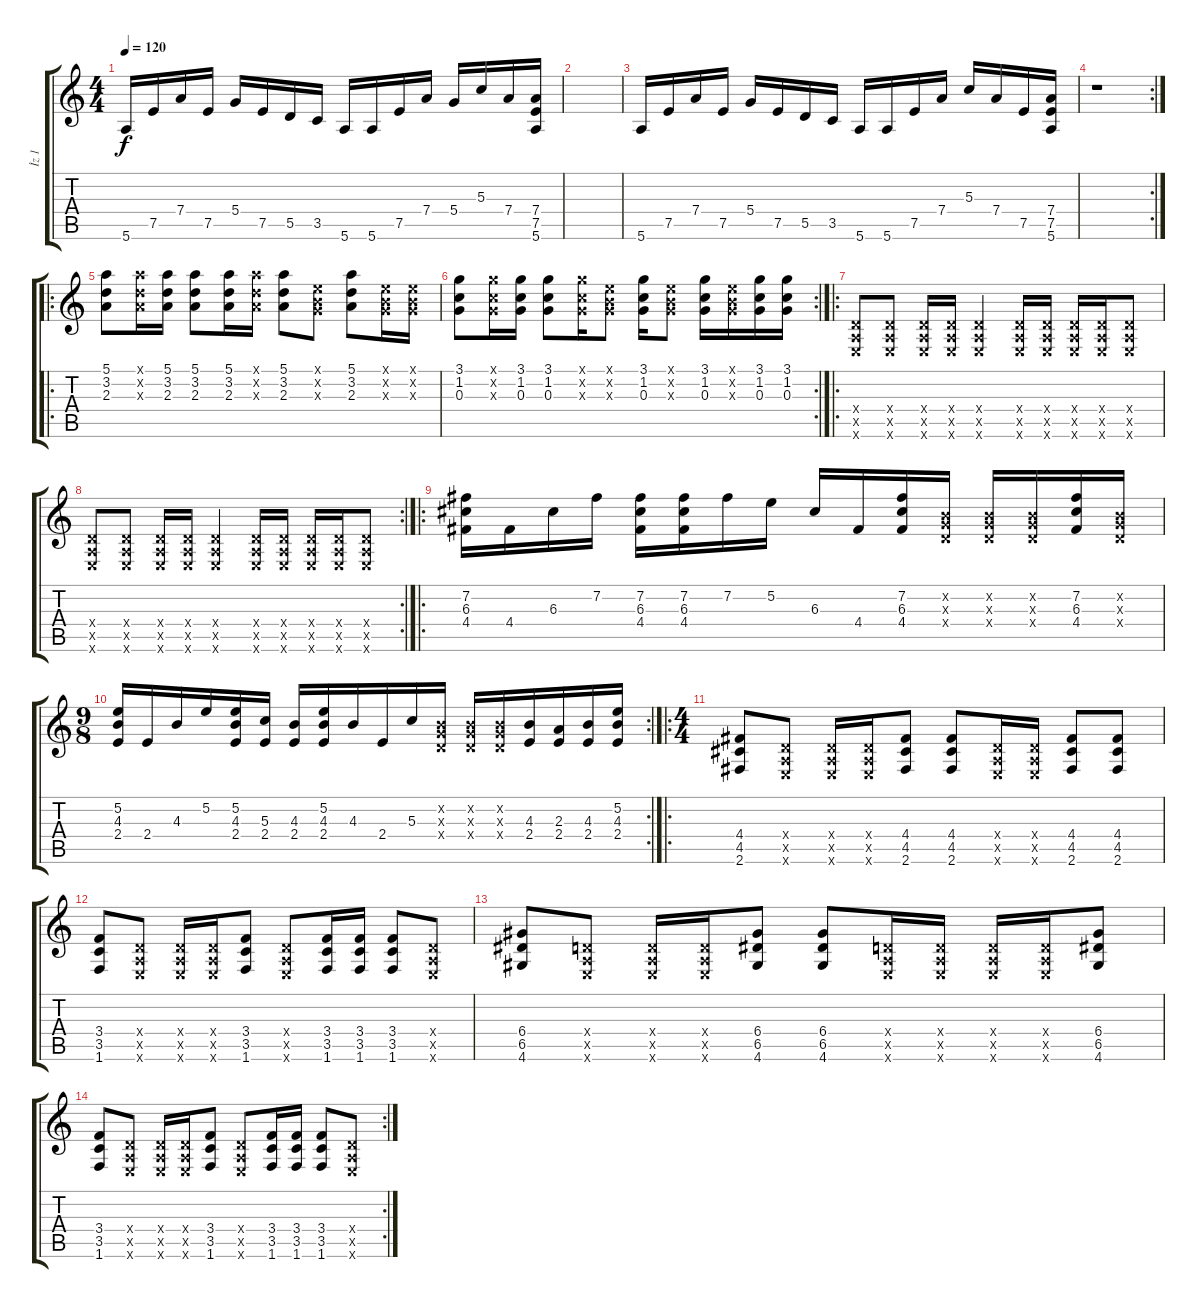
\track ("İz 1" "İz 1") {instrument distortionguitar}
\staff {score tabs}
\tuning (E4 B3 G3 D3 A2 E2) {hide}
\ts (4 4)
\tempo 120
\clef g2
\ks c
5.6.16{dy f instrument distortionguitar} 7.5.16 7.4.16 7.5.16 5.4.16 7.5.16 5.5.16 3.5.16 5.6.16 5.6.16 7.5.16 7.4.16 5.4.16 5.3.16 7.4.16 (7.4 7.5 5.6).16 |
|
5.6.16 7.5.16 7.4.16 7.5.16 5.4.16 7.5.16 5.5.16 3.5.16 5.6.16 5.6.16 7.5.16 7.4.16 5.3.16 7.4.16 7.5.16 (7.4 7.5 5.6).16 |
\rc 2
r.1 |
\ro
(5.1 3.2 2.3).8 (5.1{x} 3.2{x} 2.3{x}).16 (5.1 3.2 2.3).16 (5.1 3.2 2.3).8 (5.1 3.2 2.3).16 (5.1{x} 3.2{x} 2.3{x}).16 (5.1 3.2 2.3).8 (0.1{x} 0.2{x} 0.3{x}).8 (5.1 3.2 2.3).8 (0.1{x} 0.2{x} 0.3{x}).16 (0.1{x} 0.2{x} 0.3{x}).16 |
\rc 2
(3.1 1.2 0.3).8 (3.1{x} 1.2{x} 0.3{x}).16 (3.1 1.2 0.3).16 (3.1 1.2 0.3).8 (3.1{x} 1.2{x} 0.3{x}).16 (0.1{x} 0.2{x} 0.3{x}).8 (3.1 1.2 0.3).16 (0.1{x} 0.2{x} 0.3{x}).8 (3.1 1.2 0.3).16 (0.1{x} 0.2{x} 0.3{x}).16 (3.1 1.2 0.3).16 (3.1 1.2 0.3).16 |
\ro
(0.4{x} 0.5{x} 0.6{x}).8 (0.4{x} 0.5{x} 0.6{x}).8 (0.4{x} 0.5{x} 0.6{x}).16 (0.4{x} 0.5{x} 0.6{x}).16 (0.4{x} 0.5{x} 0.6{x}).4 (0.4{x} 0.5{x} 0.6{x}).16 (0.4{x} 0.5{x} 0.6{x}).16 (0.4{x} 0.5{x} 0.6{x}).16 (0.4{x} 0.5{x} 0.6{x}).16 (0.4{x} 0.5{x} 0.6{x}).8 |
\rc 2
(0.4{x} 0.5{x} 0.6{x}).8 (0.4{x} 0.5{x} 0.6{x}).8 (0.4{x} 0.5{x} 0.6{x}).16 (0.4{x} 0.5{x} 0.6{x}).16 (0.4{x} 0.5{x} 0.6{x}).4 (0.4{x} 0.5{x} 0.6{x}).16 (0.4{x} 0.5{x} 0.6{x}).16 (0.4{x} 0.5{x} 0.6{x}).16 (0.4{x} 0.5{x} 0.6{x}).16 (0.4{x} 0.5{x} 0.6{x}).8 |
\ro
(7.2 6.3 4.4).16 4.4.16 6.3.16 7.2.16 (7.2 6.3 4.4).16 (7.2 6.3 4.4).16 7.2.16 5.2.16 6.3.16 4.4.16 (7.2 6.3 4.4).16 (0.2{x} 0.3{x} 0.4{x}).16 (0.2{x} 0.3{x} 0.4{x}).16 (0.2{x} 0.3{x} 0.4{x}).16 (7.2 6.3 4.4).16 (0.2{x} 0.3{x} 0.4{x}).16 |
\rc 2
\ts (9 8)
(5.2 4.3 2.4).16 2.4.16 4.3.16 5.2.16 (5.2 4.3 2.4).16 (5.3 2.4).16 (4.3 2.4).16 (5.2 4.3 2.4).16 4.3.16 2.4.16 5.3.16 (0.2{x} 0.3{x} 0.4{x}).16 (0.2{x} 0.3{x} 0.4{x}).16 (0.2{x} 0.3{x} 0.4{x}).16 (4.3 2.4).16 (2.3 2.4).16 (4.3 2.4).16 (5.2 4.3 2.4).16 |
\ro
\ts (4 4)
(4.4 4.5 2.6).8 (0.4{x} 0.5{x} 0.6{x}).8 (0.4{x} 0.5{x} 0.6{x}).16 (0.4{x} 0.5{x} 0.6{x}).16 (4.4 4.5 2.6).8 (4.4 4.5 2.6).8 (0.4{x} 0.5{x} 0.6{x}).16 (0.4{x} 0.5{x} 0.6{x}).16 (4.4 4.5 2.6).8 (4.4 4.5 2.6).8 |
(3.4 3.5 1.6).8 (0.4{x} 0.5{x} 0.6{x}).8 (0.4{x} 0.5{x} 0.6{x}).16 (0.4{x} 0.5{x} 0.6{x}).16 (3.4 3.5 1.6).8 (0.4{x} 0.5{x} 0.6{x}).8 (3.4 3.5 1.6).16 (3.4 3.5 1.6).16 (3.4 3.5 1.6).8 (0.4{x} 0.5{x} 0.6{x}).8 |
(6.4 6.5 4.6).8 (0.4{x} 0.5{x} 0.6{x}).8 (0.4{x} 0.5{x} 0.6{x}).16 (0.4{x} 0.5{x} 0.6{x}).16 (6.4 6.5 4.6).8 (6.4 6.5 4.6).8 (0.4{x} 0.5{x} 0.6{x}).16 (0.4{x} 0.5{x} 0.6{x}).16 (0.4{x} 0.5{x} 0.6{x}).16 (0.4{x} 0.5{x} 0.6{x}).16 (6.4 6.5 4.6).8 |
\rc 2
(3.4 3.5 1.6).8 (0.4{x} 0.5{x} 0.6{x}).8 (0.4{x} 0.5{x} 0.6{x}).16 (0.4{x} 0.5{x} 0.6{x}).16 (3.4 3.5 1.6).8 (0.4{x} 0.5{x} 0.6{x}).8 (3.4 3.5 1.6).16 (3.4 3.5 1.6).16 (3.4 3.5 1.6).8 (0.4{x} 0.5{x} 0.6{x}).8
